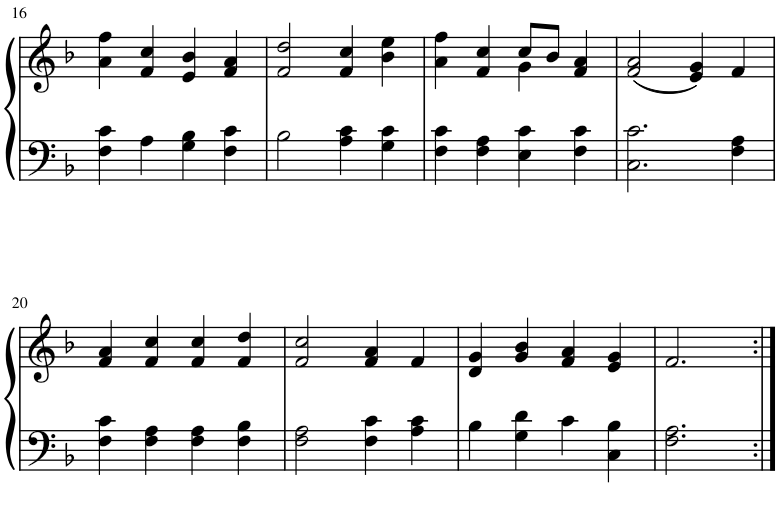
**kern	**kern
*part1	*part1
*staff2	*staff1
*I"Piano	*
*I'Pno.	*
!!LO:PB:g=z
*clefF4	*clefG2
*k[b-]	*k[b-]
*M2/2	*M2/2
=16	=16
4F\ 4c\	4a\ 4ff\
4A\	4f/ 4cc/
4G\ 4B-\	4e/ 4b-/
4F\ 4c\	4f/ 4a/
=17	=17
2B-\	2f/ 2dd/
4A\ 4c\	4f/ 4cc/
4G\ 4c\	4b-\ 4ee\
=18	=18
*	*^
4F\ 4c\	4a\ 4ff\	2ryy
4F\ 4A\	4f/ 4cc/	.
4E\ 4c\	8cc/L	4g\
.	8b-/J	.
4F\ 4c\	4f/ 4a/	4ryy
*	*v	*v
=19	=19
2.C\ 2.c\	(2f/ 2a/
.	4e/ 4g/)
4F\ 4A\	4f/
!!LO:LB:g=z
=20	=20
4F\ 4c\	4f/ 4a/
4F\ 4A\	4f/ 4cc/
4F\ 4A\	4f/ 4cc/
4F\ 4B-\	4f/ 4dd/
=21	=21
2F\ 2A\	2f/ 2cc/
4F\ 4c\	4f/ 4a/
4A\ 4c\	4f/
=22	=22
4B-\	4d/ 4g/
4G\ 4d\	4g/ 4b-/
4c\	4f/ 4a/
4C\ 4B-\	4e/ 4g/
=23	=23
2.F\ 2.A\	2.f/
=:|!	=:|!
*-	*-
